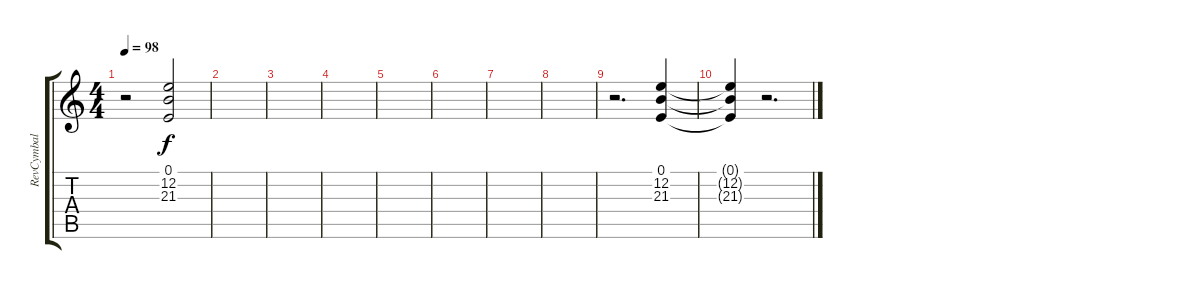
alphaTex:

\track ("RevCymbal" "RevCymbal") {instrument reversecymbal}
\staff {score tabs}
\tuning (E4 B3 G3 D3 A2 E2) {hide}
\ts (4 4)
\tempo 98
\clef g2
\ks c
r.2{dy f} (0.1 12.2 21.3).2 |
|
|
|
|
|
|
|
r.2{d} (0.1 12.2 21.3).4 |
(0.1{t} 12.2{t} 21.3{t}).4 r.2{d}
